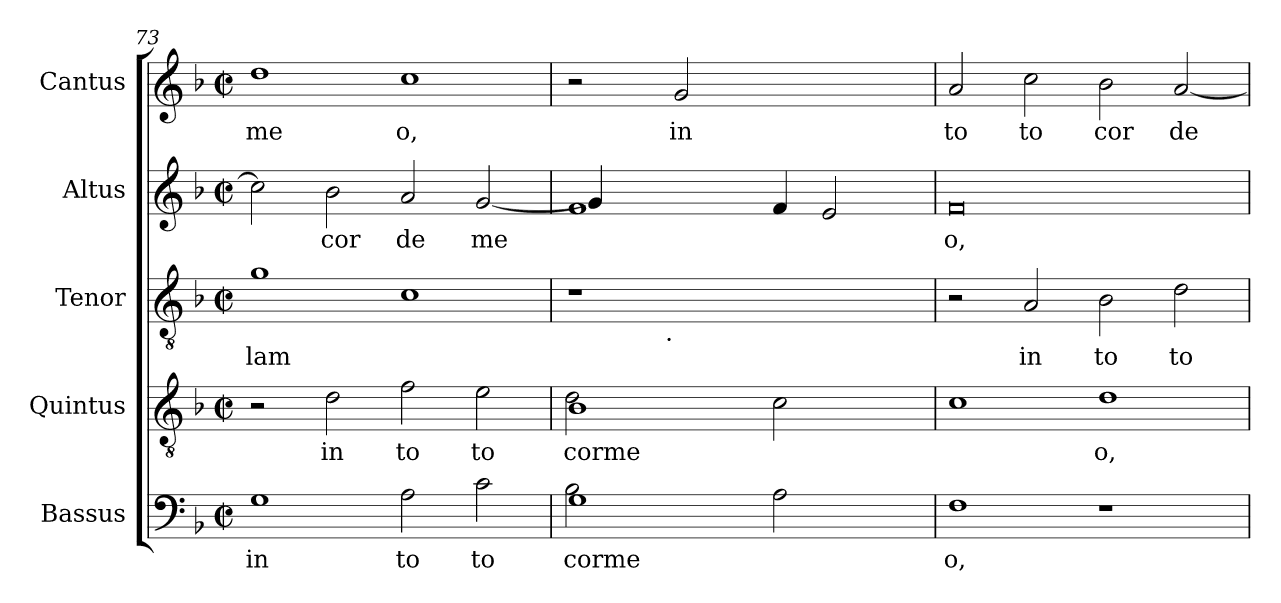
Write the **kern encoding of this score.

**kern	**text	**kern	**text	**kern	**text	**kern	**text	**kern	**text
*part5	*part5	*part4	*part4	*part3	*part3	*part2	*part2	*part1	*part1
*staff5	*staff5	*staff4	*staff4	*staff3	*staff3	*staff2	*staff2	*staff1	*staff1
*I"Bassus	*	*I"Quintus	*	*I"Tenor	*	*I"Altus	*	*I"Cantus	*
*clefF4	*	*clefGv2	*	*clefGv2	*	*clefG2	*	*clefG2	*
*k[b-]	*	*k[b-]	*	*k[b-]	*	*k[b-]	*	*k[b-]	*
*F:	*	*F:	*	*F:	*	*F:	*	*F:	*
*M2/2	*	*M2/2	*	*M2/2	*	*M2/2	*	*M2/2	*
*met(c|)	*	*met(c|)	*	*met(c|)	*	*met(c|)	*	*met(c|)	*
=73	=73	=73	=73	=73	=73	=73	=73	=73	=73
!	!LO:LY:b:cj	!	!	!	!LO:LY:b:cj	!	!LO:LY:b:cj	!	!LO:LY:b:cj
1G	in	2r	.	1g	lam	2cc\]	.	1dd	me
!	!	!	!LO:LY:b:cj	!	!	!	!LO:LY:b:cj	!	!
.	.	2d\	in	.	.	2b-\	cor	.	.
!	!LO:LY:b:cj	!	!LO:LY:b:cj	!	!LO:LY:b:cj	!	!LO:LY:b:cj	!	!LO:LY:b:cj
2A\	to	2f\	to	1c	.	2a/	de	1cc	o,
!	!LO:LY:b:cj	!	!LO:LY:b:cj	!	!	!	!LO:LY:b:cj	!	!
2c\	to	2e\	to	.	.	[<2g/	me	.	.
=74	=74	=74	=74	=74	=74	=74	=74	=74	=74
*^	*	*	*	*	*	*	*	*	*
!	!	!LO:LY:b:cj	!	!LO:LY:b:cj	!	!	!	!LO:LY:b:cj	!	!
*	*	*	*^	*	*^	*	*^	*	*	*
1G	2B-\	corme	1B-	2d\	corme	1r	4ryy	.	1f	4g/]	.	2r	.
.	.	.	.	.	.	.	8...ryy	.	.	1.ryy	.	.	.
!	!	!	!	!	!	!	!LO:TX:b:t=.	!	!	!	!	!	!
.	.	.	.	.	.	.	1ryy	.	.	.	.	.	.
!	!	!	!	!	!	!	!	!	!	!	!	!	!LO:LY:b:cj
.	4ryy	.	.	4ryy	.	.	.	.	.	.	.	2g/	in
.	1ryy	.	.	1ryy	.	.	.	.	.	.	.	.	.
!	!	!LO:LY:b:cj	!	!	!LO:LY:b:cj	!	!	!	!	!	!LO:LY:b:cj	!	!
2A\	.	.	2c\	.	.	2.ryy	.	.	4f/	.	.	2.ryy	.
!	!	!	!	!	!	!	!	!	!	!	!LO:LY:b:cj	!	!
.	.	.	.	.	.	.	.	.	2e/	.	.	.	.
.	.	.	.	.	.	.	4ryy	.	.	.	.	.	.
4ryy	.	.	4ryy	.	.	.	.	.	.	.	.	.	.
.	.	.	.	.	.	.	64ryy	.	.	.	.	.	.
=75	=75	=75	=75	=75	=75	=75	=75	=75	=75	=75	=75	=75	=75
!	!	!LO:LY:b:cj	!	!	!LO:LY:b:cj	!	!	!	!	!	!LO:LY:b:cj	!	!LO:LY:b:cj
*v	*v	*	*	*	*	*v	*v	*	*v	*v	*	*	*
*	*	*v	*v	*	*	*	*	*	*	*
1F	o,	1c	.	2r	.	0f	o,	2a/	to
!	!	!	!	!	!LO:LY:b:cj	!	!	!	!LO:LY:b:cj
.	.	.	.	2A/	in	.	.	2cc\	to
!	!	!	!LO:LY:b:cj	!	!LO:LY:b:cj	!	!	!	!LO:LY:b:cj
1r	.	1d	o,	2B-\	to	.	.	2b-\	cor
!	!	!	!	!	!LO:LY:b:cj	!	!	!	!LO:LY:b:cj
.	.	.	.	2d\	to	.	.	[<2a/	de
=	=	=	=	=	=	=	=	=	=
*-	*-	*-	*-	*-	*-	*-	*-	*-	*-
